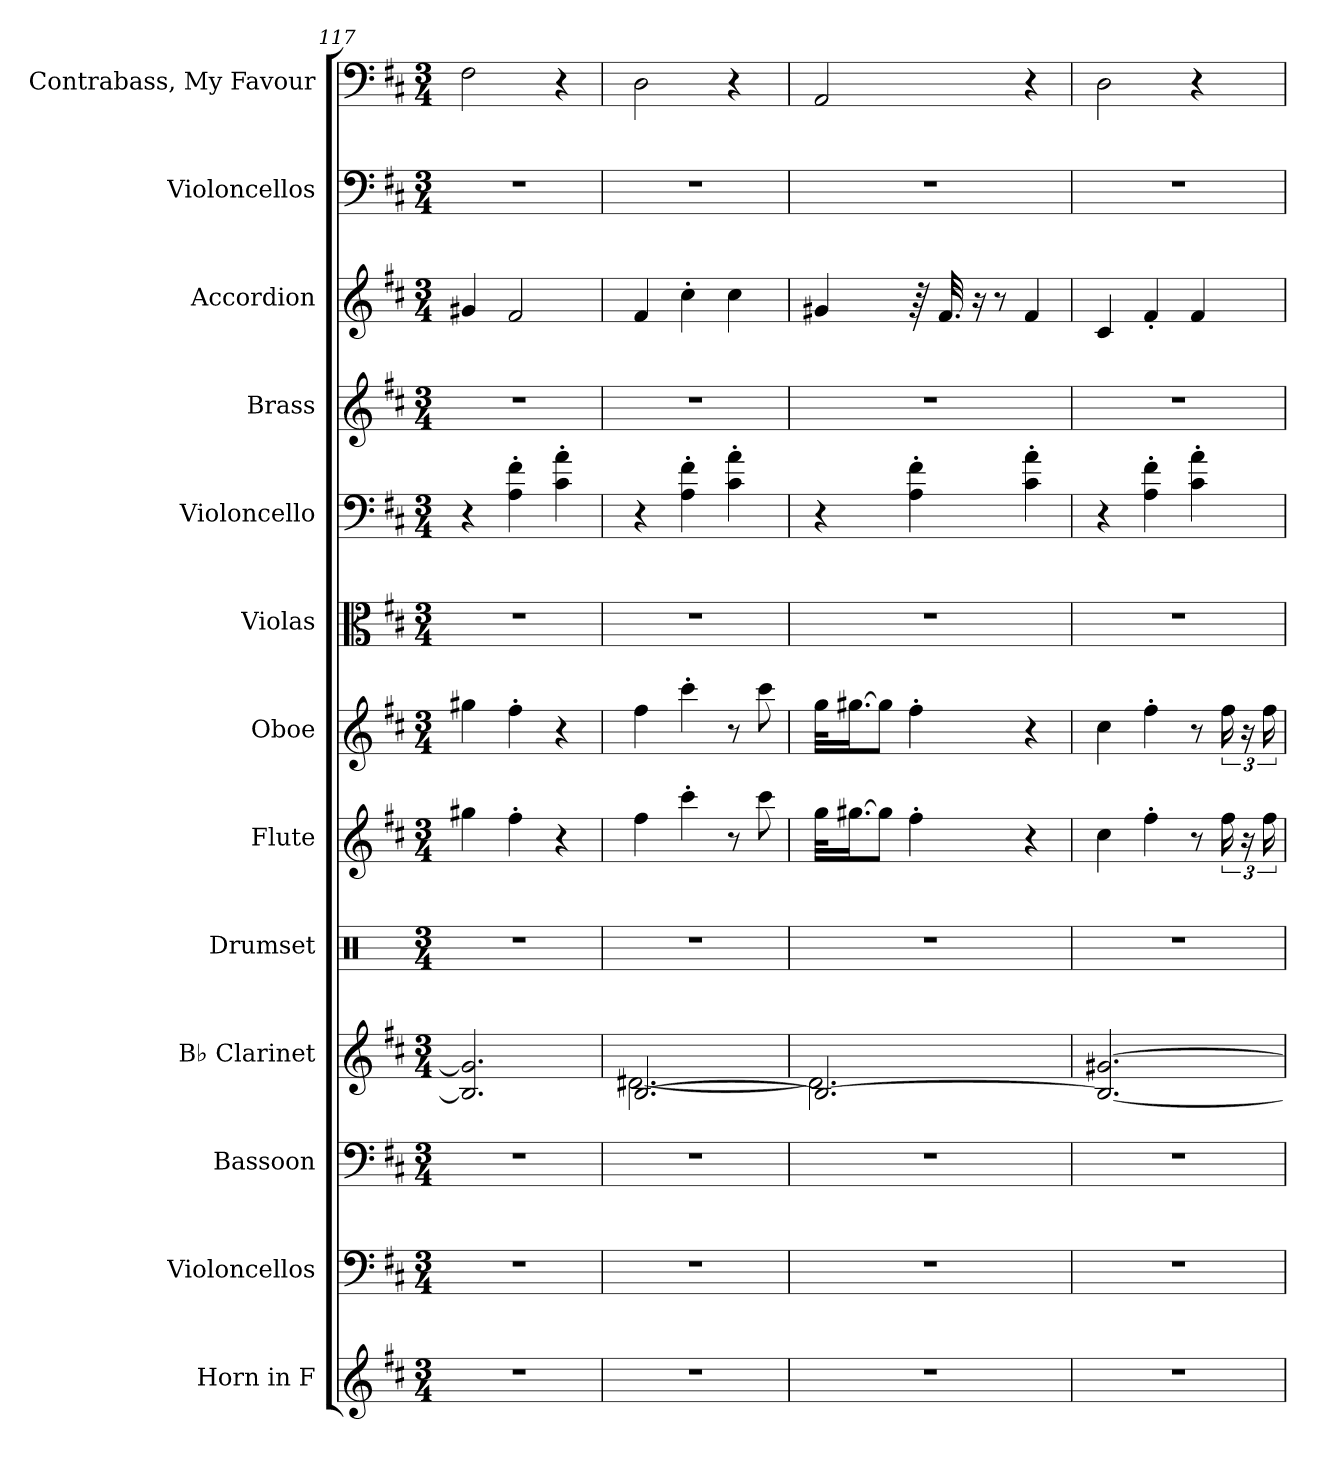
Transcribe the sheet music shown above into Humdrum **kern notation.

**kern	**kern	**kern	**kern	**kern	**kern	**kern	**kern	**kern	**kern	**kern	**kern	**kern
*part13	*part12	*part11	*part10	*part9	*part8	*part7	*part6	*part5	*part4	*part3	*part2	*part1
*staff13	*staff12	*staff11	*staff10	*staff9	*staff8	*staff7	*staff6	*staff5	*staff4	*staff3	*staff2	*staff1
*I"Horn in F	*I"Violoncellos	*I"Bassoon	*I"B♭ Clarinet	*I"Drumset	*I"Flute	*I"Oboe	*I"Violas	*I"Violoncello	*I"Brass	*I"Accordion	*I"Violoncellos	*I"Contrabass, My Favour
*	*I'Vcs.	*I'Bsn.	*I'B♭ Cl.	*I'D. Set	*I'Fl.	*I'Ob.	*I'Vlas.	*I'Vc.	*I'Br.	*I'Acc.	*I'Vcs.	*I'Cb.
*clefG2	*clefF4	*clefF4	*clefG2	*clefX	*clefG2	*clefG2	*clefC3	*clefF4	*clefG2	*clefG2	*clefF4	*clefF4
*ITrd4c7	*	*	*ITrd1c2	*	*	*	*	*	*	*	*	*ITrd7c12
*k[f#]	*k[f#c#]	*k[f#c#]	*k[]	*k[]	*k[f#c#]	*k[f#c#]	*k[f#c#]	*k[f#c#]	*k[f#c#]	*k[f#c#]	*k[f#c#]	*k[f#c#]
*M3/4	*M3/4	*M3/4	*M3/4	*M3/4	*M3/4	*M3/4	*M3/4	*M3/4	*M3/4	*M3/4	*M3/4	*M3/4
=117	=117	=117	=117	=117	=117	=117	=117	=117	=117	=117	=117	=117
2.r	2.r	2.r	2.A/] 2.f#/]	2.r	4gg#X\	4gg#X\	2.r	4r	2.r	4g#X/	2.r	2FF#\
.	.	.	.	.	4ff#'\	4ff#'\	.	4A\' 4f#\'	.	2f#/	.	.
.	.	.	.	.	4r	4r	.	4c#\' 4a\'	.	.	.	4r
=118	=118	=118	=118	=118	=118	=118	=118	=118	=118	=118	=118	=118
*	*	*	*^	*	*	*	*	*	*	*	*	*
2.r	2.r	2.r	[2.A/	[2.c#X\	2.r	4ff#\	4ff#\	2.r	4r	2.r	4f#/	2.r	2DD\
.	.	.	.	.	.	4ccc#'\	4ccc#'\	.	4A\' 4f#\'	.	4cc#'\	.	.
.	.	.	.	.	.	8r	8r	.	4c#\' 4a\'	.	4cc#\	.	4r
.	.	.	.	.	.	8ccc#\	8ccc#\	.	.	.	.	.	.
=119	=119	=119	=119	=119	=119	=119	=119	=119	=119	=119	=119	=119	=119
2.r	2.r	2.r	2.A/_	2.c#\]	2.r	32gg\KLL	32gg\KLL	2.r	4r	2.r	4g#X/	2.r	2AAA/
.	.	.	.	.	.	[16.gg#X\J	[16.gg#X\J	.	.	.	.	.	.
.	.	.	.	.	.	8gg#\J]	8gg#\J]	.	.	.	.	.	.
.	.	.	.	.	.	4ff#'\	4ff#'\	.	4A\' 4f#\'	.	64r	.	.
.	.	.	.	.	.	.	.	.	.	.	32.f#/	.	.
.	.	.	.	.	.	.	.	.	.	.	16r	.	.
.	.	.	.	.	.	.	.	.	.	.	8r	.	.
.	.	.	.	.	.	4r	4r	.	4c#\' 4a\'	.	4f#/	.	4r
*	*	*	*v	*v	*	*	*	*	*	*	*	*	*
=120	=120	=120	=120	=120	=120	=120	=120	=120	=120	=120	=120	=120
2.r	2.r	2.r	2.A/_ [2.f#X/	2.r	4cc#\	4cc#\	2.r	4r	2.r	4c#/	2.r	2DD\
.	.	.	.	.	4ff#'\	4ff#'\	.	4A\' 4f#\'	.	4f#'/	.	.
.	.	.	.	.	8r	8r	.	4c#\' 4a\'	.	4f#/	.	4r
.	.	.	.	.	24ff#\	24ff#\	.	.	.	.	.	.
.	.	.	.	.	24r	24r	.	.	.	.	.	.
.	.	.	.	.	24ff#\	24ff#\	.	.	.	.	.	.
=	=	=	=	=	=	=	=	=	=	=	=	=
*-	*-	*-	*-	*-	*-	*-	*-	*-	*-	*-	*-	*-
